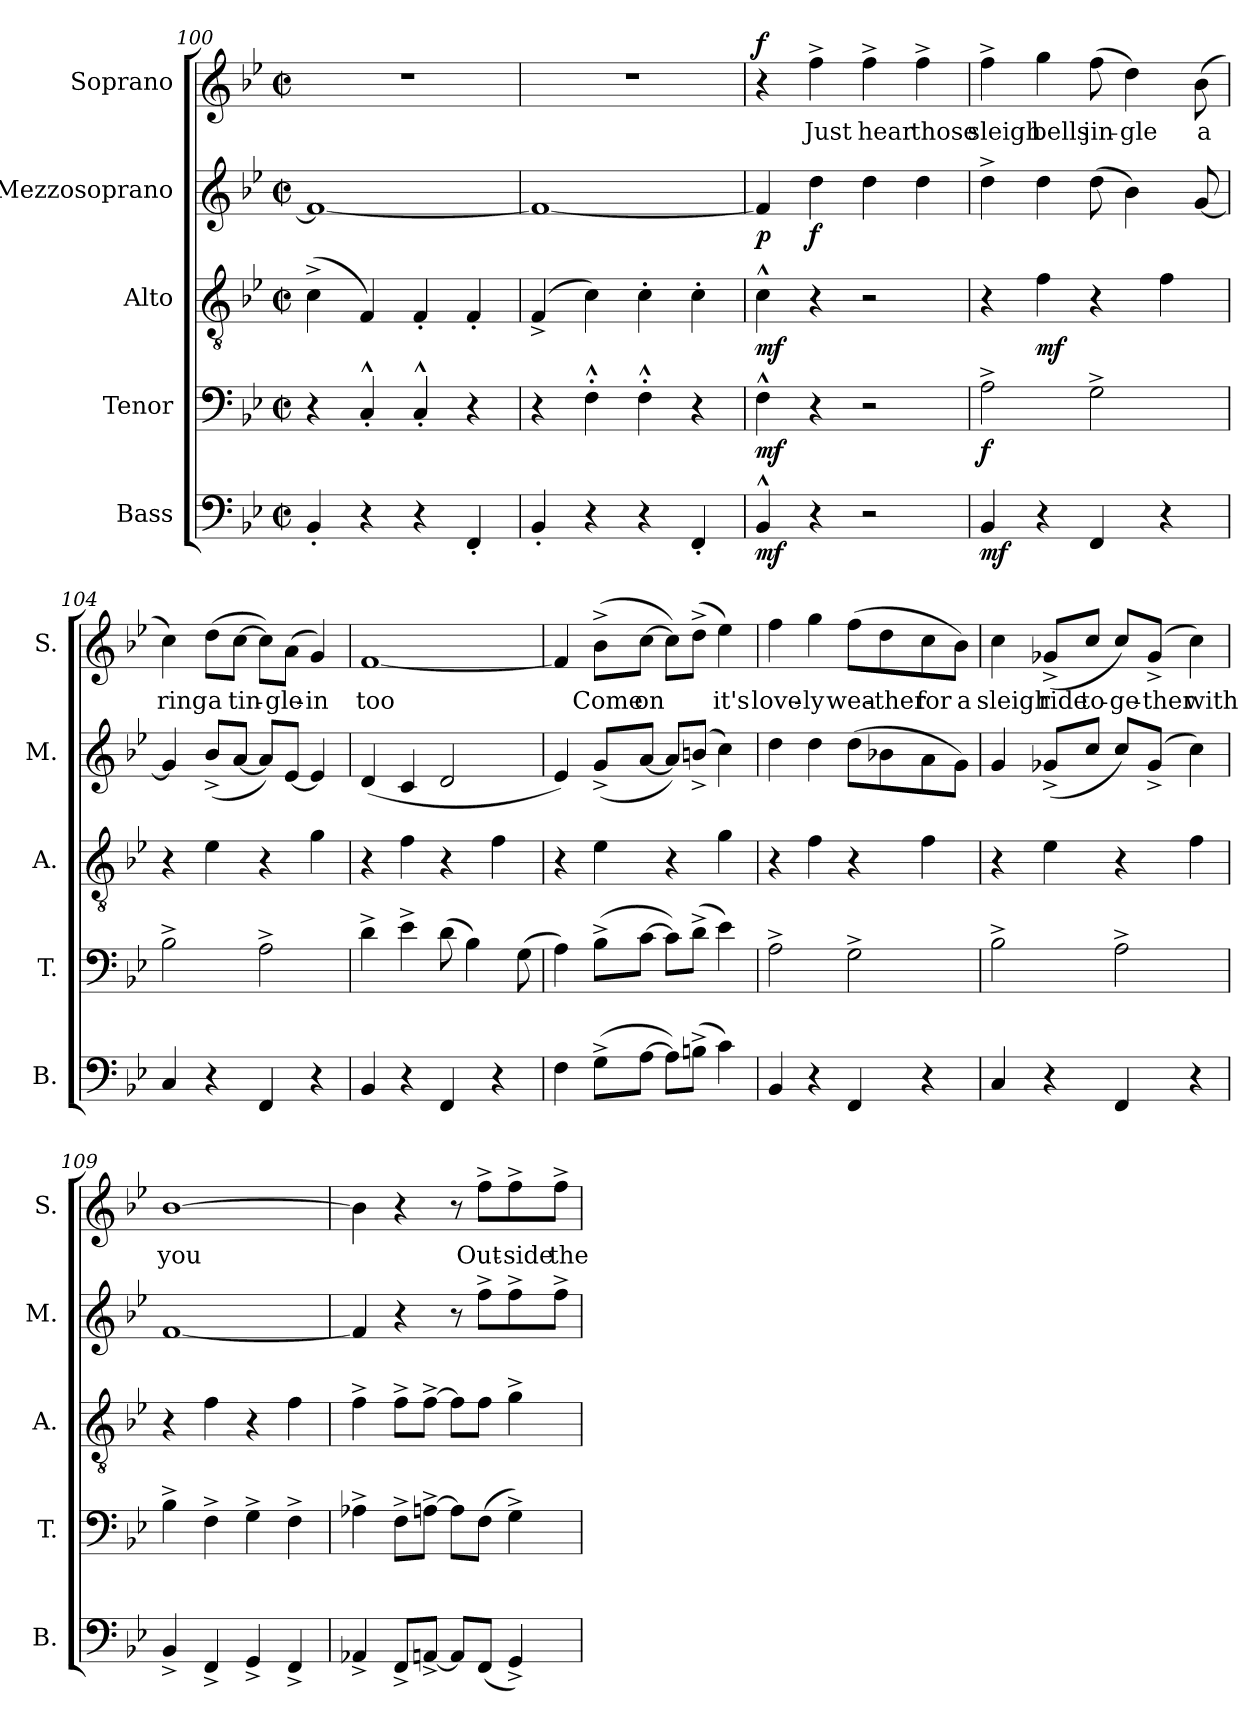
**kern	**dynam	**kern	**dynam	**kern	**dynam	**kern	**dynam	**kern	**text	**dynam
*part5	*part5	*part4	*part4	*part3	*part3	*part2	*part2	*part1	*part1	*part1
*staff5	*staff5	*staff4	*staff4	*staff3	*staff3	*staff2	*staff2	*staff1	*staff1	*staff1
*I"Bass	*	*I"Tenor	*	*I"Alto	*	*I"Mezzosoprano	*	*I"Soprano	*	*
*I'B.	*	*I'T.	*	*I'A.	*	*I'M.	*	*I'S.	*	*
*clefF4	*	*clefF4	*	*clefGv2	*	*clefG2	*	*clefG2	*	*
*k[b-e-]	*	*k[b-e-]	*	*k[b-e-]	*	*k[b-e-]	*	*k[b-e-]	*	*
*M4/4	*	*M4/4	*	*M4/4	*	*M4/4	*	*M4/4	*	*
*met(c|)	*	*met(c|)	*	*met(c|)	*	*met(c|)	*	*met(c|)	*	*
=100	=100	=100	=100	=100	=100	=100	=100	=100	=100	=100
4BB-'/	.	4r	.	(4c^\	.	1f_	.	1r	.	.
4r	.	4C^^'/	.	4F/)	.	.	.	.	.	.
4r	.	4C^^'/	.	4F'/	.	.	.	.	.	.
4FF'/	.	4r	.	4F'/	.	.	.	.	.	.
=101	=101	=101	=101	=101	=101	=101	=101	=101	=101	=101
4BB-'/	.	4r	.	(4F^/	.	1f_	.	1r	.	.
4r	.	4F^^'\	.	4c\)	.	.	.	.	.	.
4r	.	4F^^'\	.	4c'\	.	.	.	.	.	.
4FF'/	.	4r	.	4c'\	.	.	.	.	.	.
=102	=102	=102	=102	=102	=102	=102	=102	=102	=102	=102
!	!LO:DY:b	!	!LO:DY:b	!	!LO:DY:b	!	!LO:DY:b	!	!	!LO:DY:a
4BB-^^/	mf	4F^^\	mf	4c^^\	mf	4f/]	p	4r	.	f
!	!	!	!	!	!	!	!LO:DY:b	!	!	!
4r	.	4r	.	4r	.	4dd\	f	4ff^\	Just	.
2r	.	2r	.	2r	.	4dd\	.	4ff^\	hear	.
.	.	.	.	.	.	4dd\	.	4ff^\	those	.
=103	=103	=103	=103	=103	=103	=103	=103	=103	=103	=103
!	!LO:DY:b	!	!LO:DY:b	!	!	!	!	!	!	!
4BB-/	mf	2A^\	f	4r	.	4dd^\	.	4ff^\	sleigh	.
!	!	!	!	!	!LO:DY:b	!	!	!	!	!
4r	.	.	.	4f\	mf	4dd\	.	4gg\	bells	.
4FF/	.	2G^\	.	4r	.	(8dd\	.	(8ff\	jin-	.
.	.	.	.	.	.	4b-\)	.	4dd\)	-gle	.
4r	.	.	.	4f\	.	.	.	.	.	.
.	.	.	.	.	.	[8g/	.	(8b-\	a	.
!!LO:PB:g=z
=104	=104	=104	=104	=104	=104	=104	=104	=104	=104	=104
4C/	.	2B-^\	.	4r	.	4g/]	.	4cc\)	ring	.
4r	.	.	.	4e-\	.	(8b-^/L	.	(8dd\L	a	.
.	.	.	.	.	.	[8a/J	.	[8cc\J	tin-	.
4FF/	.	2A^\	.	4r	.	8a/L])	.	8cc\L])	.	.
.	.	.	.	.	.	[8e-/J	.	(8a\J	-gle-	.
4r	.	.	.	4g\	.	4e-/]	.	4g/)	-in	.
=105	=105	=105	=105	=105	=105	=105	=105	=105	=105	=105
4BB-/	.	4d^\	.	4r	.	(4d/	.	[1f	too	.
4r	.	4e-^\	.	4f\	.	4c/	.	.	.	.
4FF/	.	(8d\	.	4r	.	2d/	.	.	.	.
.	.	4B-\)	.	.	.	.	.	.	.	.
4r	.	.	.	4f\	.	.	.	.	.	.
.	.	(8G\	.	.	.	.	.	.	.	.
=106	=106	=106	=106	=106	=106	=106	=106	=106	=106	=106
4F\	.	4A\)	.	4r	.	4e-/)	.	4f/]	.	.
(8G^\L	.	(8B-^\L	.	4e-\	.	(8g^/L	.	(8b-^\L	Come	.
[8A\J	.	[8c\J	.	.	.	[8a/J	.	[8cc\J	on	.
8A\L])	.	8c\L])	.	4r	.	8a/L])	.	8cc\L])	.	.
(8Bn^\J	.	(8d^\J	.	.	.	(8bn^/J	.	(8dd^\J	.	.
4c\)	.	4e-\)	.	4g\	.	4cc\)	.	4ee-\)	it's	.
=107	=107	=107	=107	=107	=107	=107	=107	=107	=107	=107
4BB-/	.	2A^\	.	4r	.	4dd\	.	4ff\	love-	.
4r	.	.	.	4f\	.	4dd\	.	4gg\	-ly	.
4FF/	.	2G^\	.	4r	.	(8dd\L	.	(8ff\L	wea-	.
.	.	.	.	.	.	8b-X\	.	8dd\	-ther	.
4r	.	.	.	4f\	.	8a\	.	8cc\	for	.
.	.	.	.	.	.	8g\J)	.	8b-\J)	a	.
!!LO:LB:g=z
=108	=108	=108	=108	=108	=108	=108	=108	=108	=108	=108
4C/	.	2B-^\	.	4r	.	4g/	.	4cc\	sleigh	.
4r	.	.	.	4e-\	.	(8g-X^/L	.	(8g-X^/L	ride	.
.	.	.	.	.	.	8cc/J	.	8cc/J	to-	.
4FF/	.	2A^\	.	4r	.	8cc/L)	.	8cc/L)	-ge-	.
.	.	.	.	.	.	(8g-^/J	.	(8g-^/J	-ther	.
4r	.	.	.	4f\	.	4cc\)	.	4cc\)	with	.
=109	=109	=109	=109	=109	=109	=109	=109	=109	=109	=109
4BB-^/	.	4B-^\	.	4r	.	[1f	.	[1b-	you	.
4FF^/	.	4F^\	.	4f\	.	.	.	.	.	.
4GG^/	.	4G^\	.	4r	.	.	.	.	.	.
4FF^/	.	4F^\	.	4f\	.	.	.	.	.	.
=110	=110	=110	=110	=110	=110	=110	=110	=110	=110	=110
4AA-X^/	.	4A-X^\	.	4f^\	.	4f/]	.	4b-\]	.	.
8FF^/L	.	8F^\L	.	8f^\L	.	4r	.	4r	.	.
[8AAn^/J	.	[8An^\J	.	[8f^\J	.	.	.	.	.	.
8AA/L]	.	8A\L]	.	8f\L]	.	8r	.	8r	.	.
(8FF/J	.	(8F\J	.	8f\J	.	8ff^\L	.	8ff^\L	Out-	.
4GG^/)	.	4G^\)	.	4g^\	.	8ff^\	.	8ff^\	-side	.
.	.	.	.	.	.	8ff^\J	.	8ff^\J	the	.
=	=	=	=	=	=	=	=	=	=	=
*-	*-	*-	*-	*-	*-	*-	*-	*-	*-	*-
